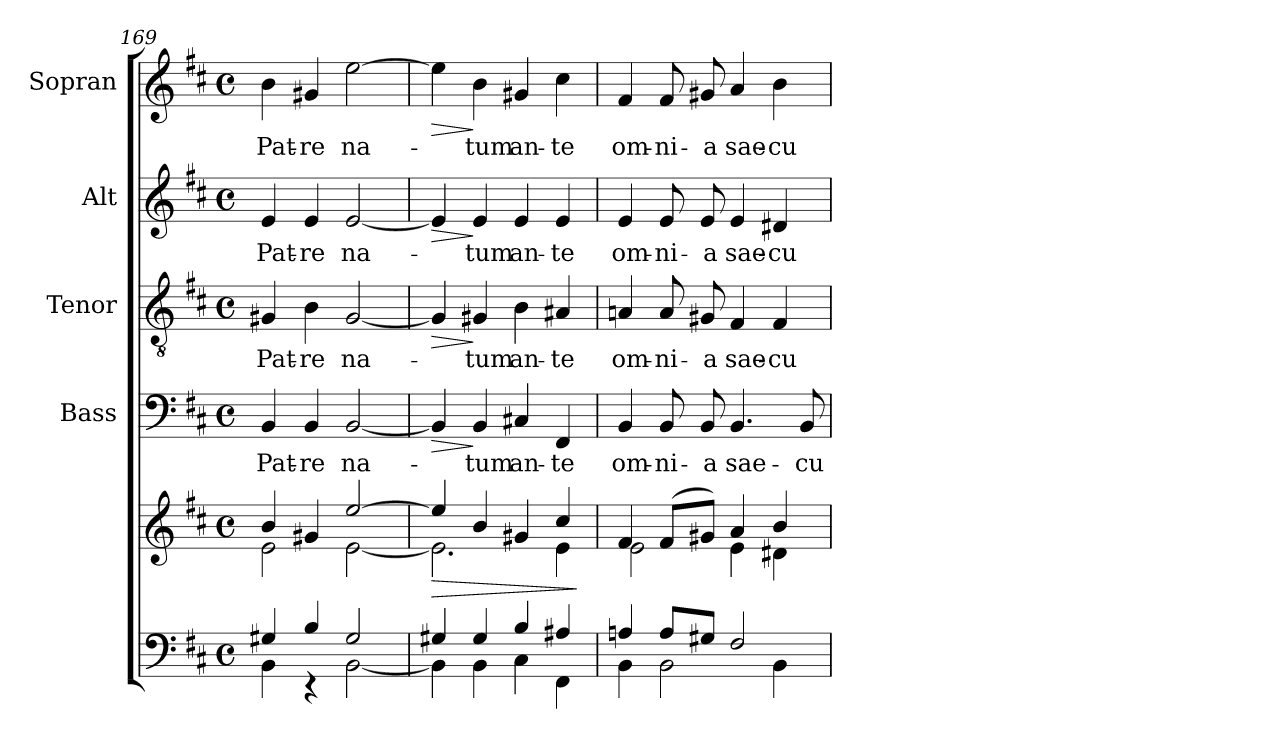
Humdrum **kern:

**kern	**kern	**dynam	**kern	**text	**dynam	**kern	**text	**dynam	**kern	**text	**dynam	**kern	**text	**dynam
*part5	*part5	*part5	*part4	*part4	*part4	*part3	*part3	*part3	*part2	*part2	*part2	*part1	*part1	*part1
*staff6	*staff5	*staff5/6	*staff4	*staff4	*staff4	*staff3	*staff3	*staff3	*staff2	*staff2	*staff2	*staff1	*staff1	*staff1
*	*	*	*I"Bass	*	*	*I"Tenor	*	*	*I"Alt	*	*	*I"Sopran	*	*
*	*	*	*I'B.	*	*	*I'T.	*	*	*I'A.	*	*	*I'S.	*	*
*clefF4	*clefG2	*	*clefF4	*	*	*clefGv2	*	*	*clefG2	*	*	*clefG2	*	*
*k[f#c#]	*k[f#c#]	*	*k[f#c#]	*	*	*k[f#c#]	*	*	*k[f#c#]	*	*	*k[f#c#]	*	*
*D:	*D:	*	*D:	*	*	*D:	*	*	*D:	*	*	*D:	*	*
*M4/4	*M4/4	*	*M4/4	*	*	*M4/4	*	*	*M4/4	*	*	*M4/4	*	*
*met(c)	*met(c)	*	*met(c)	*	*	*met(c)	*	*	*met(c)	*	*	*met(c)	*	*
=169	=169	=169	=169	=169	=169	=169	=169	=169	=169	=169	=169	=169	=169	=169
*^	*^	*	*	*	*	*	*	*	*	*	*	*	*	*
!	!	!	!	!	!	!LO:LY:b	!	!	!LO:LY:b	!	!	!LO:LY:b	!	!	!LO:LY:b	!
4G#X/	4BB\	4b/	2e\	.	4BB/	Pat-	.	4G#X/	Pat-	.	4e/	Pat-	.	4b\	Pat-	.
!	!	!	!	!	!	!LO:LY:b	!	!	!LO:LY:b	!	!	!LO:LY:b	!	!	!LO:LY:b	!
4B/	4rEE	4g#X/	.	.	4BB/	-re	.	4B\	-re	.	4e/	-re	.	4g#X/	-re	.
!	!	!	!	!	!	!LO:LY:b	!	!	!LO:LY:b	!	!	!LO:LY:b	!	!	!LO:LY:b	!
2G#/	[<2BB\	[>2ee/	[<2e\	.	[2BB/	na-	.	[2G#/	na-	.	[2e/	na-	.	[2ee\	na-	.
=170	=170	=170	=170	=170	=170	=170	=170	=170	=170	=170	=170	=170	=170	=170	=170	=170
!	!	!	!	!LO:HP:b	!	!	!LO:HP:b	!	!	!LO:HP:b	!	!	!LO:HP:b	!	!	!LO:HP:b
4G#X/	4BB\]	4ee/]	2.e\]	>	4BB/]	.	>	4G#/]	.	>	4e/]	.	>	4ee\]	.	>
!	!	!	!	!	!	!LO:LY:b	!	!	!LO:LY:b	!	!	!LO:LY:b	!	!	!LO:LY:b	!
4G#/	4BB\	4b/	.	.	4BB/	-tum	]	4G#X/	-tum	]	4e/	-tum	]	4b\	-tum	]
!	!	!	!	!	!	!LO:LY:b	!	!	!LO:LY:b	!	!	!LO:LY:b	!	!	!LO:LY:b	!
4B/	4C#\	4g#X/	.	.	4C#X/	an-	.	4B\	an-	.	4e/	an-	.	4g#X/	an-	.
!	!	!	!	!	!	!LO:LY:b	!	!	!LO:LY:b	!	!	!LO:LY:b	!	!	!LO:LY:b	!
4A#X/	4FF#\	4cc#/	4e\	.	4FF#/	-te	.	4A#X/	-te	.	4e/	-te	.	4cc#\	-te	.
*v	*v	*	*	*	*	*	*	*	*	*	*	*	*	*	*	*
*	*v	*v	*	*	*	*	*	*	*	*	*	*	*	*	*
.	.	]	.	.	.	.	.	.	.	.	.	.	.	.
=171	=171	=171	=171	=171	=171	=171	=171	=171	=171	=171	=171	=171	=171	=171
*^	*^	*	*	*	*	*	*	*	*	*	*	*	*	*
!	!	!	!	!	!	!LO:LY:b	!	!	!LO:LY:b	!	!	!LO:LY:b	!	!	!LO:LY:b	!
4An/	4BB\	4f#/	2e\	.	4BB/	om-	.	4An/	om-	.	4e/	om-	.	4f#/	om-	.
!	!	!	!	!	!	!LO:LY:b	!	!	!LO:LY:b	!	!	!LO:LY:b	!	!	!LO:LY:b	!
8A/L	2BB\	(<8f#/L	.	.	8BB/	-ni-	.	8A/	-ni-	.	8e/	-ni-	.	8f#/	-ni-	.
!	!	!	!	!	!	!LO:LY:b	!	!	!LO:LY:b	!	!	!LO:LY:b	!	!	!LO:LY:b	!
8G#X/J	.	8g#X/J)	.	.	8BB/	-a	.	8G#X/	-a	.	8e/	-a	.	8g#X/	-a	.
!	!	!	!	!	!	!LO:LY:b	!	!	!LO:LY:b	!	!	!LO:LY:b	!	!	!LO:LY:b	!
2F#/	.	4a/	4e\	.	4.BB/	sae-	.	4F#/	sae-	.	4e/	sae-	.	4a/	sae-	.
!	!	!	!	!	!	!	!	!	!LO:LY:b	!	!	!LO:LY:b	!	!	!LO:LY:b	!
.	4BB\	4b/	4d#X\	.	.	.	.	4F#/	-cu-	.	4d#X/	-cu-	.	4b\	-cu-	.
!	!	!	!	!	!	!LO:LY:b	!	!	!	!	!	!	!	!	!	!
.	.	.	.	.	8BB/	-cu-	.	.	.	.	.	.	.	.	.	.
*v	*v	*	*	*	*	*	*	*	*	*	*	*	*	*	*	*
*	*v	*v	*	*	*	*	*	*	*	*	*	*	*	*	*
=	=	=	=	=	=	=	=	=	=	=	=	=	=	=
*-	*-	*-	*-	*-	*-	*-	*-	*-	*-	*-	*-	*-	*-	*-
